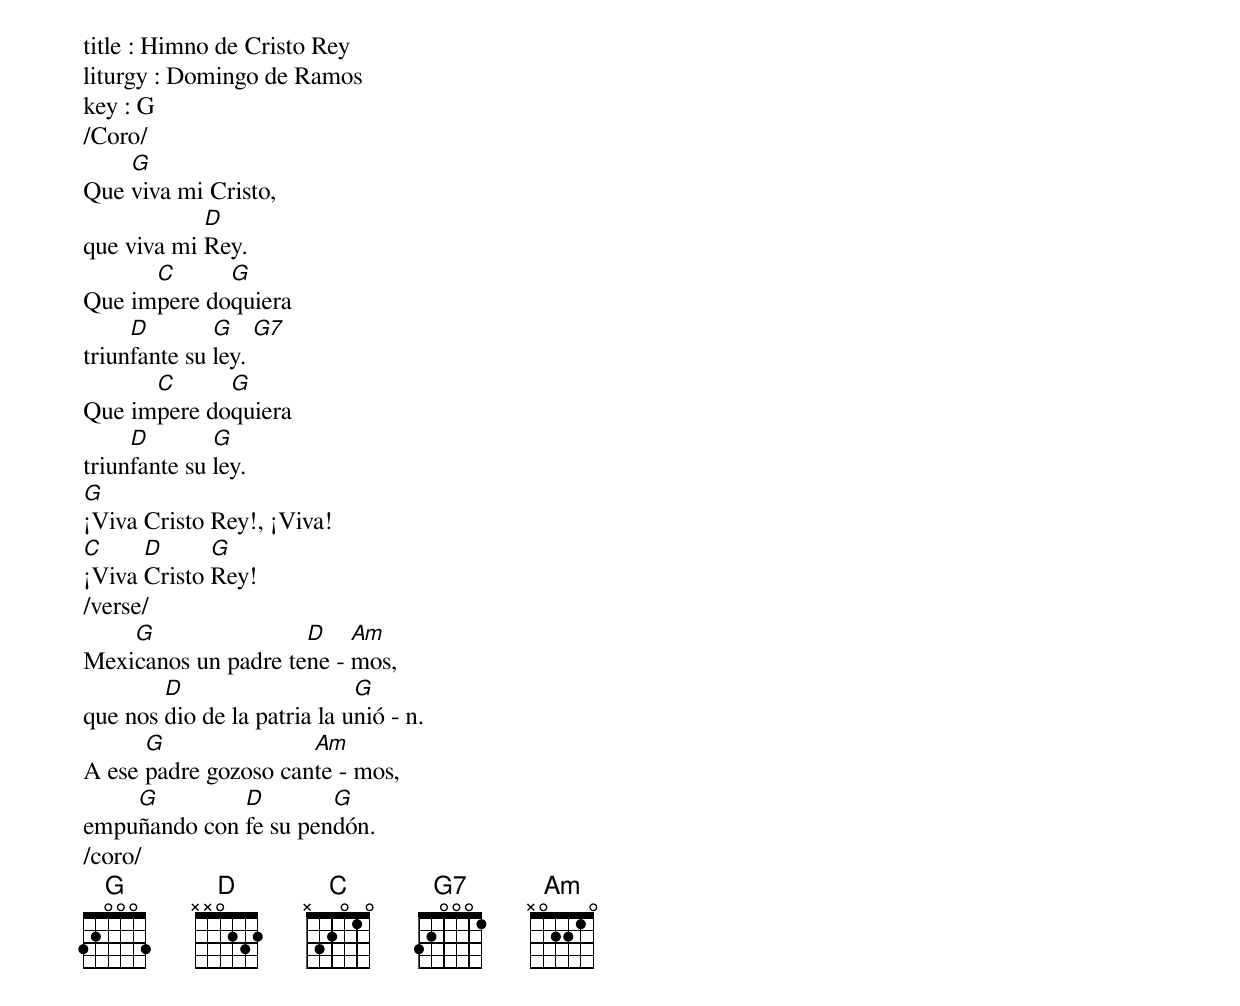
title : Himno de Cristo Rey
liturgy : Domingo de Ramos
key : G
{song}
/Coro/
Que [G]viva mi Cristo,
que viva mi [D]Rey.
Que im[C]pere do[G]quiera
triun[D]fante su [G]ley. [G7]
Que im[C]pere do[G]quiera
triun[D]fante su [G]ley.
[G]¡Viva Cristo Rey!, ¡Viva!
[C]¡Viva [D]Cristo [G]Rey!
/verse/
Mexi[G]canos un padre te[D]ne - [Am]mos,
que nos [D]dio de la patria la u[G]nió - n.
A ese [G]padre gozoso can[Am]te - mos,
empu[G]ñando con [D]fe su pen[G]dón.
/coro/
